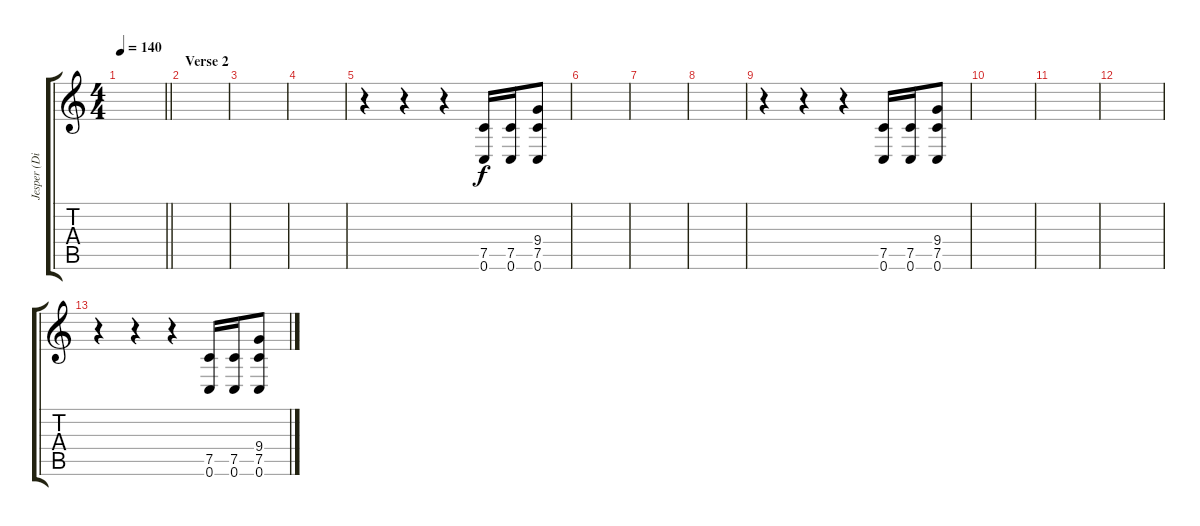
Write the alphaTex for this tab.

\track ("Jesper (Distorted Lead)" "Jesper (Di") {instrument distortionguitar}
\staff {score tabs}
\tuning (C4 G3 Eb3 Bb2 F2 C2) {hide}
\ts (4 4)
\tempo 140
\clef g2
\barLineRight lightlight
\ks c
|
\section ("" "Verse 2")
|
|
|
r.4{volume 16 instrument distortionguitar} r.4 r.4 (7.5 0.6).16 (7.5 0.6).16 (9.4 7.5 0.6).8 |
|
|
|
r.4{volume 16 instrument distortionguitar} r.4 r.4 (7.5 0.6).16 (7.5 0.6).16 (9.4 7.5 0.6).8 |
|
|
|
r.4{volume 16 instrument distortionguitar} r.4 r.4 (7.5 0.6).16 (7.5 0.6).16 (9.4 7.5 0.6).8
